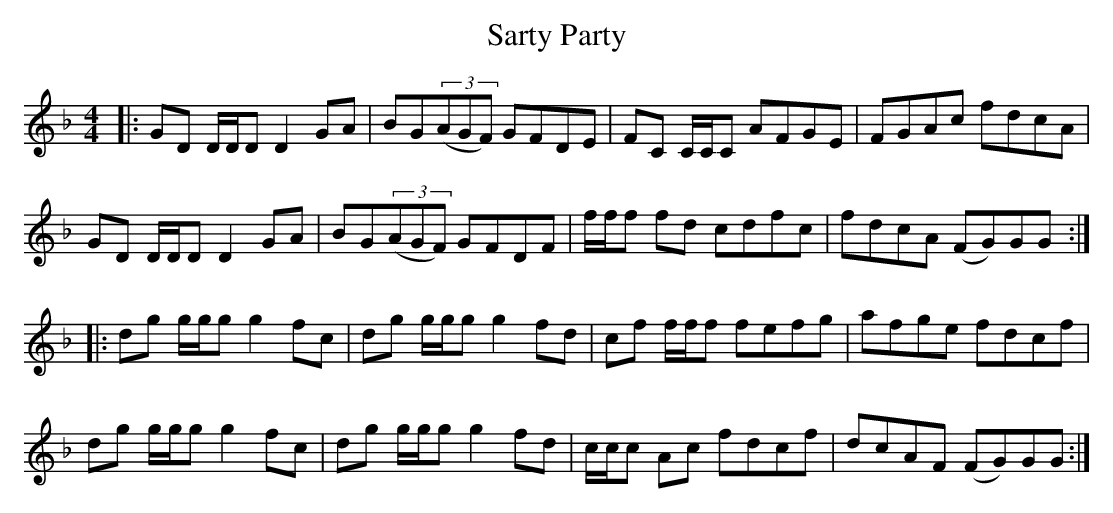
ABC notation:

X:1
T: Sarty Party
M: 4/4
L: 1/8
K: Gdor
|:GD D/D/D D2GA|BG((3AGF) GFDE|FC C/C/C AFGE|FGAc fdcA|
GD D/D/D D2GA|BG((3AGF) GFDF|f/f/f fd cdfc|fdcA (FG)GG:|
|:dg g/g/g g2fc|dg g/g/g g2fd|cf f/f/f fefg|afge fdcf|
dg g/g/g g2fc|dg g/g/g g2fd|c/c/c Ac fdcf|dcAF (FG)GG:|
